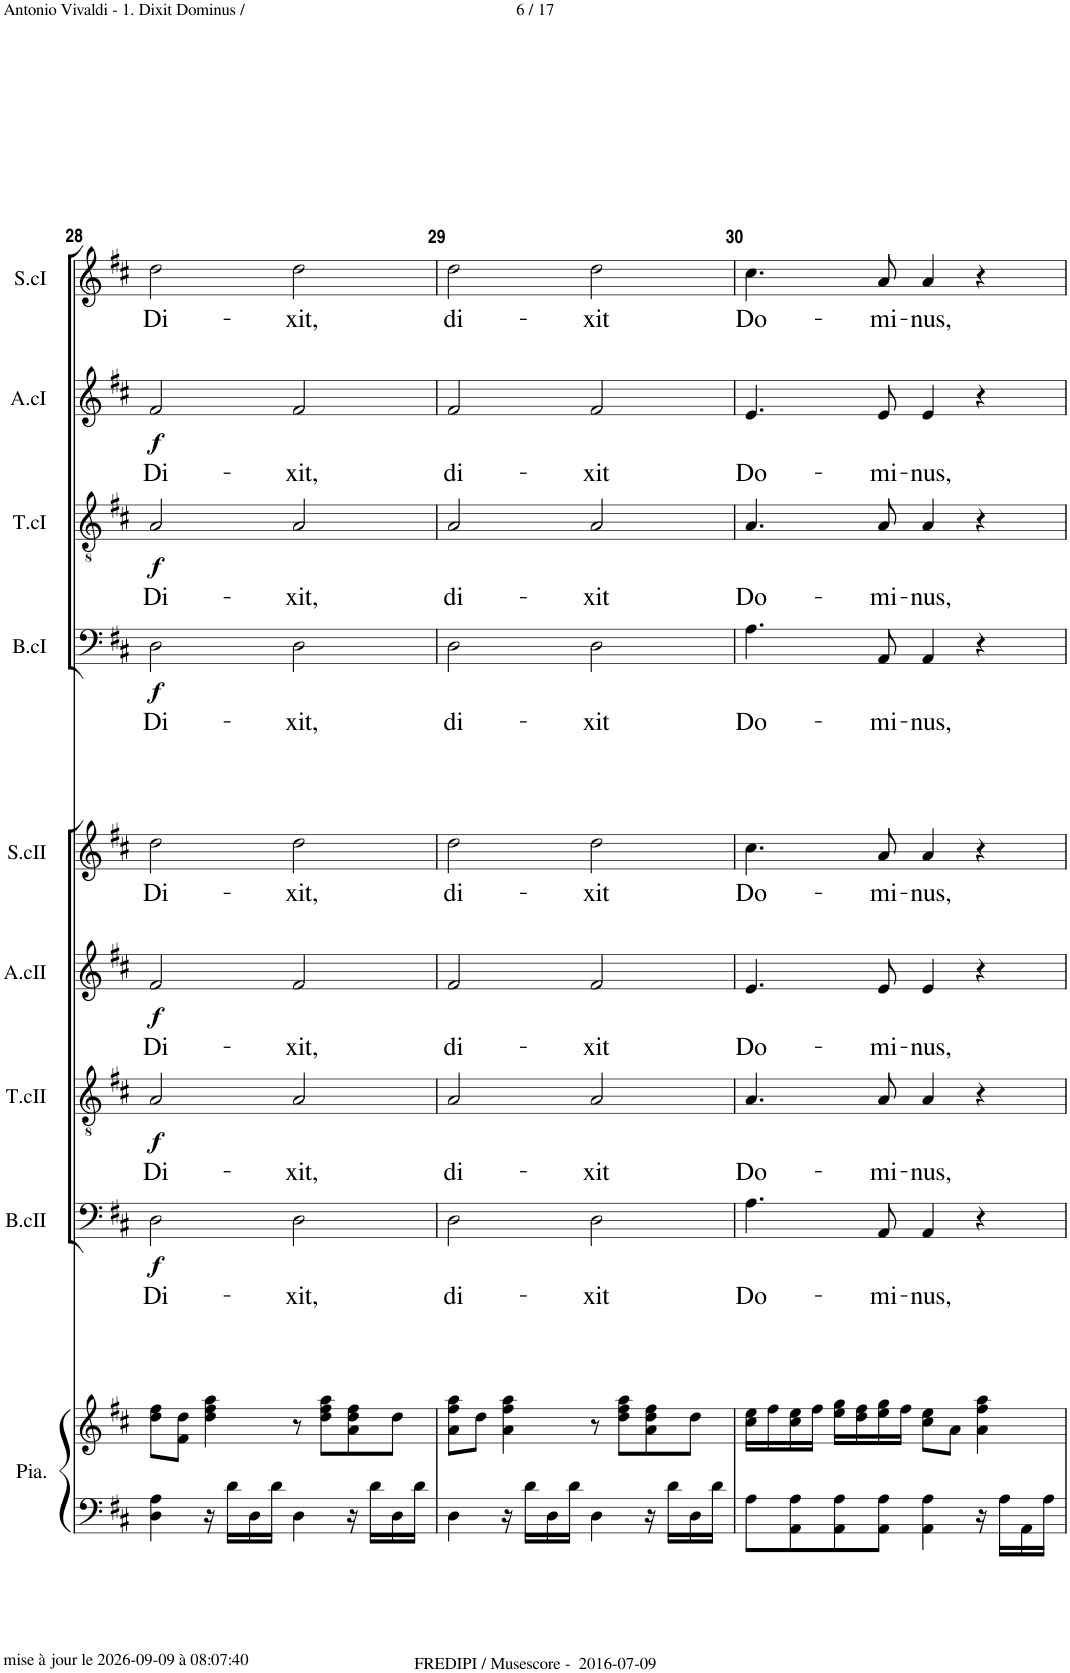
**kern	**kern	**kern	**text	**dynam	**kern	**text	**dynam	**kern	**text	**dynam	**kern	**text	**kern	**text	**dynam	**kern	**text	**dynam	**kern	**text	**dynam	**kern	**text
*part9	*part9	*part8	*part8	*part8	*part7	*part7	*part7	*part6	*part6	*part6	*part5	*part5	*part4	*part4	*part4	*part3	*part3	*part3	*part2	*part2	*part2	*part1	*part1
*staff10	*staff9	*staff8	*staff8	*staff8	*staff7	*staff7	*staff7	*staff6	*staff6	*staff6	*staff5	*staff5	*staff4	*staff4	*staff4	*staff3	*staff3	*staff3	*staff2	*staff2	*staff2	*staff1	*staff1
*I"Piano	*	*I"Basse Choeur II	*	*	*I"Ténor Choeur II	*	*	*I"Alto Choeur II	*	*	*I"Soprano Choeur II	*	*I"Basse Choeur I	*	*	*I"Ténor Choeur I	*	*	*I"Alto Choeur I	*	*	*I"Soprano Choeur I	*
*I'Pia.	*	*I'B.cII	*	*	*I'T.cII	*	*	*I'A.cII	*	*	*I'S.cII	*	*I'B.cI	*	*	*I'T.cI	*	*	*I'A.cI	*	*	*I'S.cI	*
!!LO:PB:g=z
*clefF4	*clefG2	*clefF4	*	*	*clefGv2	*	*	*clefG2	*	*	*clefG2	*	*clefF4	*	*	*clefGv2	*	*	*clefG2	*	*	*clefG2	*
*k[f#c#]	*k[f#c#]	*k[f#c#]	*	*	*k[f#c#]	*	*	*k[f#c#]	*	*	*k[f#c#]	*	*k[f#c#]	*	*	*k[f#c#]	*	*	*k[f#c#]	*	*	*k[f#c#]	*
*M4/4	*M4/4	*M4/4	*	*	*M4/4	*	*	*M4/4	*	*	*M4/4	*	*M4/4	*	*	*M4/4	*	*	*M4/4	*	*	*M4/4	*
*met(c)	*met(c)	*met(c)	*	*	*met(c)	*	*	*met(c)	*	*	*met(c)	*	*met(c)	*	*	*met(c)	*	*	*met(c)	*	*	*met(c)	*
=28	=28	=28	=28	=28	=28	=28	=28	=28	=28	=28	=28	=28	=28	=28	=28	=28	=28	=28	=28	=28	=28	=28	=28
!	!	!	!LO:LY:b	!LO:DY:b	!	!LO:LY:b	!LO:DY:b	!	!LO:LY:b	!LO:DY:b	!	!LO:LY:b	!	!LO:LY:b	!LO:DY:b	!	!LO:LY:b	!LO:DY:b	!	!LO:LY:b	!LO:DY:b	!	!LO:LY:b
4D\ 4A\	8dd\ 8ff#\L	2D\	Di-	f	2A/	Di-	f	2f#/	Di-	f	2dd\	Di-	2D\	Di-	f	2A/	Di-	f	2f#/	Di-	f	2dd\	Di-
.	8f#\ 8dd\J	.	.	.	.	.	.	.	.	.	.	.	.	.	.	.	.	.	.	.	.	.	.
16r	4dd\ 4ff#\ 4aa\	.	.	.	.	.	.	.	.	.	.	.	.	.	.	.	.	.	.	.	.	.	.
16d\LL	.	.	.	.	.	.	.	.	.	.	.	.	.	.	.	.	.	.	.	.	.	.	.
16D\	.	.	.	.	.	.	.	.	.	.	.	.	.	.	.	.	.	.	.	.	.	.	.
16d\JJ	.	.	.	.	.	.	.	.	.	.	.	.	.	.	.	.	.	.	.	.	.	.	.
!	!	!	!LO:LY:b	!	!	!LO:LY:b	!	!	!LO:LY:b	!	!	!LO:LY:b	!	!LO:LY:b	!	!	!LO:LY:b	!	!	!LO:LY:b	!	!	!LO:LY:b
4D\	8r	2D\	-xit,	.	2A/	-xit,	.	2f#/	-xit,	.	2dd\	-xit,	2D\	-xit,	.	2A/	-xit,	.	2f#/	-xit,	.	2dd\	-xit,
.	8dd\ 8ff#\ 8aa\L	.	.	.	.	.	.	.	.	.	.	.	.	.	.	.	.	.	.	.	.	.	.
16r	8a\ 8dd\ 8ff#\	.	.	.	.	.	.	.	.	.	.	.	.	.	.	.	.	.	.	.	.	.	.
16d\LL	.	.	.	.	.	.	.	.	.	.	.	.	.	.	.	.	.	.	.	.	.	.	.
16D\	8dd\J	.	.	.	.	.	.	.	.	.	.	.	.	.	.	.	.	.	.	.	.	.	.
16d\JJ	.	.	.	.	.	.	.	.	.	.	.	.	.	.	.	.	.	.	.	.	.	.	.
=29	=29	=29	=29	=29	=29	=29	=29	=29	=29	=29	=29	=29	=29	=29	=29	=29	=29	=29	=29	=29	=29	=29	=29
!	!	!	!LO:LY:b	!	!	!LO:LY:b	!	!	!LO:LY:b	!	!	!LO:LY:b	!	!LO:LY:b	!	!	!LO:LY:b	!	!	!LO:LY:b	!	!	!LO:LY:b
4D\	8a\ 8ff#\ 8aa\L	2D\	di-	.	2A/	di-	.	2f#/	di-	.	2dd\	di-	2D\	di-	.	2A/	di-	.	2f#/	di-	.	2dd\	di-
.	8dd\J	.	.	.	.	.	.	.	.	.	.	.	.	.	.	.	.	.	.	.	.	.	.
16r	4a\ 4ff#\ 4aa\	.	.	.	.	.	.	.	.	.	.	.	.	.	.	.	.	.	.	.	.	.	.
16d\LL	.	.	.	.	.	.	.	.	.	.	.	.	.	.	.	.	.	.	.	.	.	.	.
16D\	.	.	.	.	.	.	.	.	.	.	.	.	.	.	.	.	.	.	.	.	.	.	.
16d\JJ	.	.	.	.	.	.	.	.	.	.	.	.	.	.	.	.	.	.	.	.	.	.	.
!	!	!	!LO:LY:b	!	!	!LO:LY:b	!	!	!LO:LY:b	!	!	!LO:LY:b	!	!LO:LY:b	!	!	!LO:LY:b	!	!	!LO:LY:b	!	!	!LO:LY:b
4D\	8r	2D\	-xit	.	2A/	-xit	.	2f#/	-xit	.	2dd\	-xit	2D\	-xit	.	2A/	-xit	.	2f#/	-xit	.	2dd\	-xit
.	8dd\ 8ff#\ 8aa\L	.	.	.	.	.	.	.	.	.	.	.	.	.	.	.	.	.	.	.	.	.	.
16r	8a\ 8dd\ 8ff#\	.	.	.	.	.	.	.	.	.	.	.	.	.	.	.	.	.	.	.	.	.	.
16d\LL	.	.	.	.	.	.	.	.	.	.	.	.	.	.	.	.	.	.	.	.	.	.	.
16D\	8dd\J	.	.	.	.	.	.	.	.	.	.	.	.	.	.	.	.	.	.	.	.	.	.
16d\JJ	.	.	.	.	.	.	.	.	.	.	.	.	.	.	.	.	.	.	.	.	.	.	.
=30	=30	=30	=30	=30	=30	=30	=30	=30	=30	=30	=30	=30	=30	=30	=30	=30	=30	=30	=30	=30	=30	=30	=30
!	!	!	!LO:LY:b	!	!	!LO:LY:b	!	!	!LO:LY:b	!	!	!LO:LY:b	!	!LO:LY:b	!	!	!LO:LY:b	!	!	!LO:LY:b	!	!	!LO:LY:b
8A\L	16cc#\ 16ee\LL	4.A\	Do-	.	4.A/	Do-	.	4.e/	Do-	.	4.cc#\	Do-	4.A\	Do-	.	4.A/	Do-	.	4.e/	Do-	.	4.cc#\	Do-
.	16ff#\	.	.	.	.	.	.	.	.	.	.	.	.	.	.	.	.	.	.	.	.	.	.
8AA\ 8A\	16cc#\ 16ee\	.	.	.	.	.	.	.	.	.	.	.	.	.	.	.	.	.	.	.	.	.	.
.	16ff#\JJ	.	.	.	.	.	.	.	.	.	.	.	.	.	.	.	.	.	.	.	.	.	.
8AA\ 8A\	16ee\ 16gg\LL	.	.	.	.	.	.	.	.	.	.	.	.	.	.	.	.	.	.	.	.	.	.
.	16dd\ 16ff#\	.	.	.	.	.	.	.	.	.	.	.	.	.	.	.	.	.	.	.	.	.	.
!	!	!	!LO:LY:b	!	!	!LO:LY:b	!	!	!LO:LY:b	!	!	!LO:LY:b	!	!LO:LY:b	!	!	!LO:LY:b	!	!	!LO:LY:b	!	!	!LO:LY:b
8AA\ 8A\J	16ee\ 16gg\	8AA/	-mi-	.	8A/	-mi-	.	8e/	-mi-	.	8a/	-mi-	8AA/	-mi-	.	8A/	-mi-	.	8e/	-mi-	.	8a/	-mi-
.	16ff#\JJ	.	.	.	.	.	.	.	.	.	.	.	.	.	.	.	.	.	.	.	.	.	.
!	!	!	!LO:LY:b	!	!	!LO:LY:b	!	!	!LO:LY:b	!	!	!LO:LY:b	!	!LO:LY:b	!	!	!LO:LY:b	!	!	!LO:LY:b	!	!	!LO:LY:b
4AA\ 4A\	8cc#\ 8ee\L	4AA/	-nus,	.	4A/	-nus,	.	4e/	-nus,	.	4a/	-nus,	4AA/	-nus,	.	4A/	-nus,	.	4e/	-nus,	.	4a/	-nus,
.	8a\J	.	.	.	.	.	.	.	.	.	.	.	.	.	.	.	.	.	.	.	.	.	.
16r	4a\ 4ff#\ 4aa\	4r	.	.	4r	.	.	4r	.	.	4r	.	4r	.	.	4r	.	.	4r	.	.	4r	.
16A\LL	.	.	.	.	.	.	.	.	.	.	.	.	.	.	.	.	.	.	.	.	.	.	.
16AA\	.	.	.	.	.	.	.	.	.	.	.	.	.	.	.	.	.	.	.	.	.	.	.
16A\JJ	.	.	.	.	.	.	.	.	.	.	.	.	.	.	.	.	.	.	.	.	.	.	.
=	=	=	=	=	=	=	=	=	=	=	=	=	=	=	=	=	=	=	=	=	=	=	=
*-	*-	*-	*-	*-	*-	*-	*-	*-	*-	*-	*-	*-	*-	*-	*-	*-	*-	*-	*-	*-	*-	*-	*-
